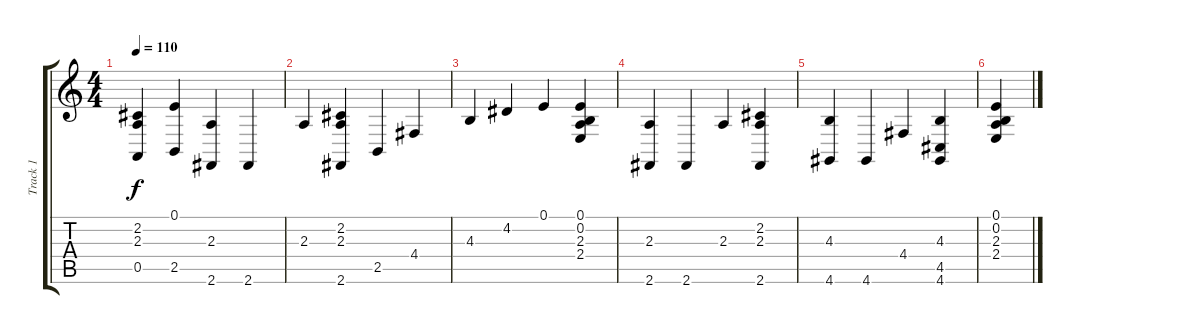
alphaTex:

\track ("Track 1" "Track 1") {instrument electricgrandpiano}
\staff {score tabs}
\tuning (E4 B3 G3 D3 A2 E2) {hide}
\ts (4 4)
\tempo 110
\clef g2
\ks c
(2.2 2.3 0.5).4{dy f} (0.1 2.5).4 (2.3 2.6).4 2.6.4 |
2.3.4 (2.2 2.3 2.6).4 2.5.4 4.4.4 |
4.3.4 4.2.4 0.1.4 (0.1 0.2 2.3 2.4).4 |
(2.3 2.6).4 2.6.4 2.3.4 (2.2 2.3 2.6).4 |
(4.3 4.6).4 4.6.4 4.4.4 (4.3 4.5 4.6).4 |
(0.1 0.2 2.3 2.4).4
